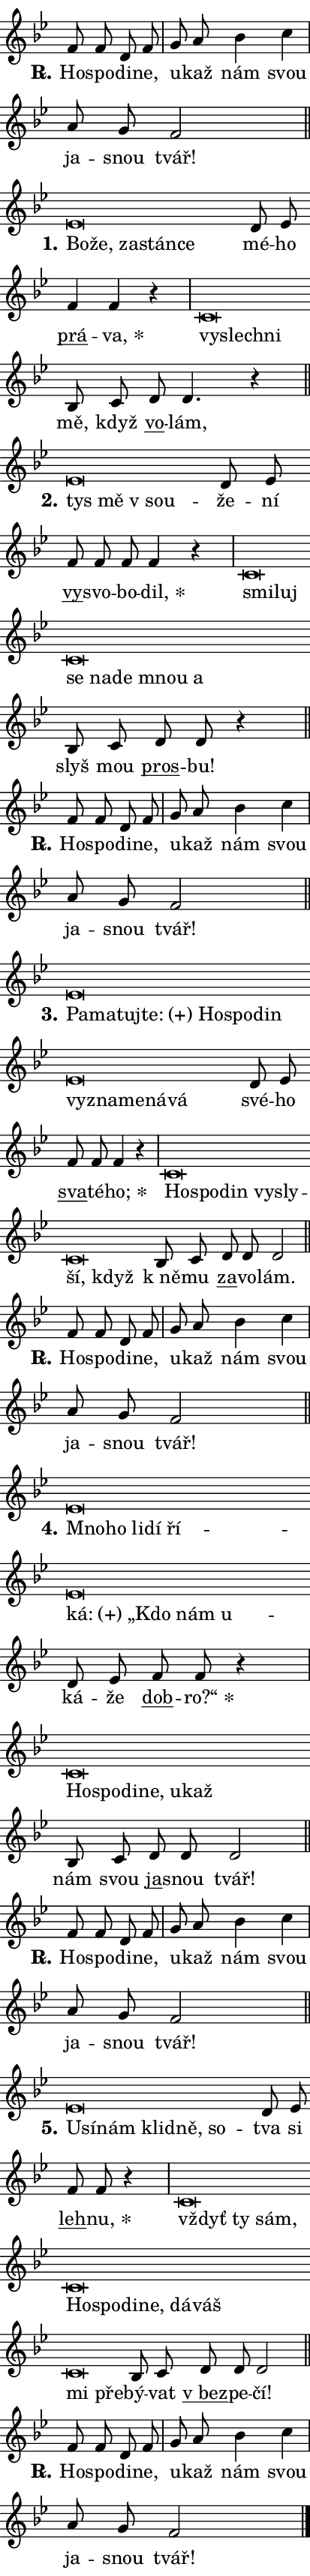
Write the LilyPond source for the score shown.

\version "2.24.0"
\header { tagline = "" }
\paper {
  indent = 0\cm
  top-margin = 0\cm
  right-margin = 0\cm
  bottom-margin = 0\cm
  left-margin = 0\cm
  paper-width = 7\cm
  page-breaking = #ly:one-page-breaking
  system-system-spacing.basic-distance = #11
  score-system-spacing.basic-distance = #11
  ragged-last = ##f
}


%% Author: Thomas Morley
%% https://lists.gnu.org/archive/html/lilypond-user/2020-05/msg00002.html
#(define (line-position grob)
"Returns position of @var[grob} in current system:
   @code{'start}, if at first time-step
   @code{'end}, if at last time-step
   @code{'middle} otherwise
"
  (let* ((col (ly:item-get-column grob))
         (ln (ly:grob-object col 'left-neighbor))
         (rn (ly:grob-object col 'right-neighbor))
         (col-to-check-left (if (ly:grob? ln) ln col))
         (col-to-check-right (if (ly:grob? rn) rn col))
         (break-dir-left
           (and
             (ly:grob-property col-to-check-left 'non-musical #f)
             (ly:item-break-dir col-to-check-left)))
         (break-dir-right
           (and
             (ly:grob-property col-to-check-right 'non-musical #f)
             (ly:item-break-dir col-to-check-right))))
        (cond ((eqv? 1 break-dir-left) 'start)
              ((eqv? -1 break-dir-right) 'end)
              (else 'middle))))

#(define (tranparent-at-line-position vctor)
  (lambda (grob)
  "Relying on @code{line-position} select the relevant enry from @var{vctor}.
Used to determine transparency,"
    (case (line-position grob)
      ((end) (not (vector-ref vctor 0)))
      ((middle) (not (vector-ref vctor 1)))
      ((start) (not (vector-ref vctor 2))))))

noteHeadBreakVisibility =
#(define-music-function (break-visibility)(vector?)
"Makes @code{NoteHead}s transparent relying on @var{break-visibility}"
#{
  \override NoteHead.transparent =
    #(tranparent-at-line-position break-visibility)
#})

#(define delete-ledgers-for-transparent-note-heads
  (lambda (grob)
    "Reads whether a @code{NoteHead} is transparent.
If so this @code{NoteHead} is removed from @code{'note-heads} from
@var{grob}, which is supposed to be @code{LedgerLineSpanner}.
As a result ledgers are not printed for this @code{NoteHead}"
    (let* ((nhds-array (ly:grob-object grob 'note-heads))
           (nhds-list
             (if (ly:grob-array? nhds-array)
                 (ly:grob-array->list nhds-array)
                 '()))
           ;; Relies on the transparent-property being done before
           ;; Staff.LedgerLineSpanner.after-line-breaking is executed.
           ;; This is fragile ...
           (to-keep
             (remove
               (lambda (nhd)
                 (ly:grob-property nhd 'transparent #f))
               nhds-list)))
      ;; TODO find a better method to iterate over grob-arrays, similiar
      ;; to filter/remove etc for lists
      ;; For now rebuilt from scratch
      (set! (ly:grob-object grob 'note-heads)  '())
      (for-each
        (lambda (nhd)
          (ly:pointer-group-interface::add-grob grob 'note-heads nhd))
        to-keep))))

hideNotes = {
  \noteHeadBreakVisibility #begin-of-line-visible
}
unHideNotes = {
  \noteHeadBreakVisibility #all-visible
}

% work-around for resetting accidentals
% https://lilypond.org/doc/v2.23/Documentation/notation/displaying-rhythms#unmetered-music
cadenzaMeasure = {
  \cadenzaOff
  \partial 1024 s1024
  \cadenzaOn
}

#(define-markup-command (accent layout props text) (markup?)
  "Underline accented syllable"
  (interpret-markup layout props
    #{\markup \override #'(offset . 4.3) \underline { #text }#}))

responsum = \markup \concat {
  "R" \hspace #-1.05 \path #0.1 #'((moveto 0 0.07) (lineto 0.9 0.8)) \hspace #0.05 "."
}

\layout {
    \context {
        \Staff
        \remove "Time_signature_engraver"
        \override LedgerLineSpanner.after-line-breaking = #delete-ledgers-for-transparent-note-heads
    }
    \context {
        \Voice {
            \override NoteHead.output-attributes = #'((class . "notehead"))
            \override Hairpin.height = #0.55
        }
    }
    \context {
        \Lyrics {
            \override StanzaNumber.output-attributes = #'((class . "stanzanumber"))
            \override LyricSpace.minimum-distance = #0.9
            \override LyricText.font-name = #"TeX Gyre Schola"
            \override LyricText.font-size = 1
            \override StanzaNumber.font-name = #"TeX Gyre Schola Bold"
            \override StanzaNumber.font-size = 1
        }
    }
}

% magnetic-lyrics.ily
%
%   written by
%     Jean Abou Samra <jean@abou-samra.fr>
%     Werner Lemberg <wl@gnu.org>
%
%   adapted by
%     Jiri Hon <jiri.hon@gmail.com>
%
% Version 2022-Apr-15

% https://www.mail-archive.com/lilypond-user@gnu.org/msg149350.html

#(define (Left_hyphen_pointer_engraver context)
   "Collect syllable-hyphen-syllable occurrences in lyrics and store
them in properties.  This engraver only looks to the left.  For
example, if the lyrics input is @code{foo -- bar}, it does the
following.

@itemize @bullet
@item
Set the @code{text} property of the @code{LyricHyphen} grob between
@q{foo} and @q{bar} to @code{foo}.

@item
Set the @code{left-hyphen} property of the @code{LyricText} grob with
text @q{foo} to the @code{LyricHyphen} grob between @q{foo} and
@q{bar}.
@end itemize

Use this auxiliary engraver in combination with the
@code{lyric-@/text::@/apply-@/magnetic-@/offset!} hook."
   (let ((hyphen #f)
         (text #f))
     (make-engraver
      (acknowledgers
       ((lyric-syllable-interface engraver grob source-engraver)
        (set! text grob)))
      (end-acknowledgers
       ((lyric-hyphen-interface engraver grob source-engraver)
        ;(when (not (grob::has-interface grob 'lyric-space-interface))
          (set! hyphen grob)));)
      ((stop-translation-timestep engraver)
       (when (and text hyphen)
         (ly:grob-set-object! text 'left-hyphen hyphen))
       (set! text #f)
       (set! hyphen #f)))))

#(define (lyric-text::apply-magnetic-offset! grob)
   "If the space between two syllables is less than the value in
property @code{LyricText@/.details@/.squash-threshold}, move the right
syllable to the left so that it gets concatenated with the left
syllable.

Use this function as a hook for
@code{LyricText@/.after-@/line-@/breaking} if the
@code{Left_@/hyphen_@/pointer_@/engraver} is active."
   (let ((hyphen (ly:grob-object grob 'left-hyphen #f)))
     (when hyphen
       (let ((left-text (ly:spanner-bound hyphen LEFT)))
         (when (grob::has-interface left-text 'lyric-syllable-interface)
           (let* ((common (ly:grob-common-refpoint grob left-text X))
                  (this-x-ext (ly:grob-extent grob common X))
                  (left-x-ext
                   (begin
                     ;; Trigger magnetism for left-text.
                     (ly:grob-property left-text 'after-line-breaking)
                     (ly:grob-extent left-text common X)))
                  ;; `delta` is the gap width between two syllables.
                  (delta (- (interval-start this-x-ext)
                            (interval-end left-x-ext)))
                  (details (ly:grob-property grob 'details))
                  (threshold (assoc-get 'squash-threshold details 0.2)))
             (when (< delta threshold)
               (let* (;; We have to manipulate the input text so that
                      ;; ligatures crossing syllable boundaries are not
                      ;; disabled.  For languages based on the Latin
                      ;; script this is essentially a beautification.
                      ;; However, for non-Western scripts it can be a
                      ;; necessity.
                      (lt (ly:grob-property left-text 'text))
                      (rt (ly:grob-property grob 'text))
                      (is-space (grob::has-interface hyphen 'lyric-space-interface))
                      (space (if is-space " " ""))
                      (space-markup (grob-interpret-markup grob " "))
                      (space-size (interval-length (ly:stencil-extent space-markup X)))
                      (extra-delta (if is-space space-size 0))
                      ;; Append new syllable.
                      (ltrt-space (if (and (string? lt) (string? rt))
                                (string-append lt space rt)
                                (make-concat-markup (list lt space rt))))
                      ;; Right-align `ltrt` to the right side.
                      (ltrt-space-markup (grob-interpret-markup
                               grob
                               (make-translate-markup
                                (cons (interval-length this-x-ext) 0)
                                (make-right-align-markup ltrt-space)))))
                 (begin
                   ;; Don't print `left-text`.
                   (ly:grob-set-property! left-text 'stencil #f)
                   ;; Set text and stencil (which holds all collected
                   ;; syllables so far) and shift it to the left.
                   (ly:grob-set-property! grob 'text ltrt-space)
                   (ly:grob-set-property! grob 'stencil ltrt-space-markup)
                   (ly:grob-translate-axis! grob (- (- delta extra-delta)) X))))))))))


#(define (lyric-hyphen::displace-bounds-first grob)
   ;; Make very sure this callback isn't triggered too early.
   (let ((left (ly:spanner-bound grob LEFT))
         (right (ly:spanner-bound grob RIGHT)))
     (ly:grob-property left 'after-line-breaking)
     (ly:grob-property right 'after-line-breaking)
     (ly:lyric-hyphen::print grob)))

squashThreshold = #0.4

\layout {
  \context {
    \Lyrics
    \consists #Left_hyphen_pointer_engraver
    \override LyricText.after-line-breaking =
      #lyric-text::apply-magnetic-offset!
    \override LyricHyphen.stencil = #lyric-hyphen::displace-bounds-first
    \override LyricText.details.squash-threshold = \squashThreshold
    \override LyricHyphen.minimum-distance = 0
    \override LyricHyphen.minimum-length = \squashThreshold
  }
}

squash = \override LyricText.details.squash-threshold = 9999
unSquash = \override LyricText.details.squash-threshold = \squashThreshold

left = \override LyricText.self-alignment-X = #LEFT
unLeft = \revert LyricText.self-alignment-X

starOffset = #(lambda (grob) 
                (let ((x_offset (ly:self-alignment-interface::aligned-on-x-parent grob)))
                  (if (= x_offset 0) 0 (+ x_offset 1.2))))

star = #(define-music-function (syllable)(string?)
"Append star separator at the end of a syllable"
#{
  \once \override LyricText.X-offset = #starOffset
  \lyricmode { \markup {
    #syllable
    \override #'((font-name . "TeX Gyre Schola Bold")) \hspace #0.2 \lower #0.65 \larger "*"
  } }
#})

starAccent = #(define-music-function (syllable)(string?)
"Append star separator at the end of a syllable and make accent"
#{
  \once \override LyricText.X-offset = #starOffset
  \lyricmode { \markup {
    \accent #syllable
    \override #'((font-name . "TeX Gyre Schola Bold")) \hspace #0.2 \lower #0.65 \larger "*"
  } }
#})

breath = #(define-music-function (syllable)(string?)
"Append breathing indicator at the end of a syllable"
#{
  \lyricmode { \markup { #syllable "+" } }
#})

optionalBreath = #(define-music-function (syllable)(string?)
"Append optional breathing indicator at the end of a syllable"
#{
  \lyricmode { \markup { #syllable "(+)" } }
#})


\score {
    <<
        \new Voice = "melody" { \cadenzaOn \key bes \major \relative { f'8 f d f \cadenzaMeasure \bar "|" g a bes4 c \cadenzaMeasure \bar "|" a8 g f2 \cadenzaMeasure \bar "||" \break } }
        \new Lyrics \lyricsto "melody" { \lyricmode { \set stanza = \responsum
Ho -- spo -- di -- ne, u -- kaž nám svou ja -- snou tvář! } }
    >>
    \layout {}
}

\score {
    <<
        \new Voice = "melody" { \cadenzaOn \key bes \major \relative { es'\breve*1/16 \hideNotes \breve*1/16 \bar "" \breve*1/16 \bar "" \breve*1/16 \breve*1/16 \bar "" \unHideNotes d8 es \bar "" f4 f4 r \cadenzaMeasure \bar "|" c\breve*1/16 \hideNotes \breve*1/16 \breve*1/16 \bar "" \unHideNotes bes8 c \bar "" d d4. r4 \cadenzaMeasure \bar "||" \break } }
        \new Lyrics \lyricsto "melody" { \lyricmode { \set stanza = "1."
\left Bo -- \squash že, za -- stán -- ce \unLeft \unSquash mé -- ho \markup \accent prá -- \star va, \left vy -- \squash slech -- ni \unLeft \unSquash mě, když \markup \accent vo -- lám, } }
    >>
    \layout {}
}

\score {
    <<
        \new Voice = "melody" { \cadenzaOn \key bes \major \relative { es'\breve*1/16 \hideNotes \breve*1/16 \breve*1/16 \bar "" \unHideNotes d8 es \bar "" f f f f4 r \cadenzaMeasure \bar "|" c\breve*1/16 \hideNotes \breve*1/16 \bar "" \breve*1/16 \bar "" \breve*1/16 \bar "" \breve*1/16 \bar "" \breve*1/16 \breve*1/16 \bar "" \unHideNotes bes8 c \bar "" d d r4 \cadenzaMeasure \bar "||" \break } }
        \new Lyrics \lyricsto "melody" { \lyricmode { \set stanza = "2."
\left tys \squash mě "v sou" -- \unLeft \unSquash že -- ní \markup \accent vy -- svo -- bo -- \star dil, \left smi -- \squash luj se na -- de mnou a \unLeft \unSquash slyš mou \markup \accent pros -- bu! } }
    >>
    \layout {}
}

\score {
    <<
        \new Voice = "melody" { \cadenzaOn \key bes \major \relative { f'8 f d f \cadenzaMeasure \bar "|" g a bes4 c \cadenzaMeasure \bar "|" a8 g f2 \cadenzaMeasure \bar "||" \break } }
        \new Lyrics \lyricsto "melody" { \lyricmode { \set stanza = \responsum
Ho -- spo -- di -- ne, u -- kaž nám svou ja -- snou tvář! } }
    >>
    \layout {}
}

\score {
    <<
        \new Voice = "melody" { \cadenzaOn \key bes \major \relative { es'\breve*1/16 \hideNotes \breve*1/16 \bar "" \breve*1/16 \bar "" \breve*1/16 \bar "" \breve*1/16 \bar "" \breve*1/16 \bar "" \breve*1/16 \bar "" \breve*1/16 \bar "" \breve*1/16 \bar "" \breve*1/16 \bar "" \breve*1/16 \breve*1/16 \bar "" \unHideNotes d8 es \bar "" f f f4 r \cadenzaMeasure \bar "|" c\breve*1/16 \hideNotes \breve*1/16 \bar "" \breve*1/16 \bar "" \breve*1/16 \bar "" \breve*1/16 \bar "" \breve*1/16 \breve*1/16 \bar "" \unHideNotes bes8 c \bar "" d d d2 \cadenzaMeasure \bar "||" \break } }
        \new Lyrics \lyricsto "melody" { \lyricmode { \set stanza = "3."
\left Pa -- \squash ma -- tuj -- \optionalBreath te: Ho -- spo -- din vy -- zna -- me -- ná -- vá \unLeft \unSquash své -- ho \markup \accent sva -- té -- \star ho; \left Ho -- \squash spo -- din vy -- sly -- ší, když \unLeft \unSquash "k ně" -- mu \markup \accent za -- vo -- lám. } }
    >>
    \layout {}
}

\score {
    <<
        \new Voice = "melody" { \cadenzaOn \key bes \major \relative { f'8 f d f \cadenzaMeasure \bar "|" g a bes4 c \cadenzaMeasure \bar "|" a8 g f2 \cadenzaMeasure \bar "||" \break } }
        \new Lyrics \lyricsto "melody" { \lyricmode { \set stanza = \responsum
Ho -- spo -- di -- ne, u -- kaž nám svou ja -- snou tvář! } }
    >>
    \layout {}
}

\score {
    <<
        \new Voice = "melody" { \cadenzaOn \key bes \major \relative { es'\breve*1/16 \hideNotes \breve*1/16 \bar "" \breve*1/16 \bar "" \breve*1/16 \bar "" \breve*1/16 \bar "" \breve*1/16 \bar "" \breve*1/16 \bar "" \breve*1/16 \breve*1/16 \bar "" \unHideNotes d8 es \bar "" f f r4 \cadenzaMeasure \bar "|" c\breve*1/16 \hideNotes \breve*1/16 \bar "" \breve*1/16 \bar "" \breve*1/16 \bar "" \breve*1/16 \breve*1/16 \bar "" \unHideNotes bes8 c \bar "" d d d2 \cadenzaMeasure \bar "||" \break } }
        \new Lyrics \lyricsto "melody" { \lyricmode { \set stanza = "4."
\left Mno -- \squash ho li -- dí ří -- \optionalBreath ká: „Kdo nám u -- \unLeft \unSquash ká -- že \markup \accent dob -- \star ro?“ \left Ho -- \squash spo -- di -- ne, u -- kaž \unLeft \unSquash nám svou \markup \accent ja -- snou tvář! } }
    >>
    \layout {}
}

\score {
    <<
        \new Voice = "melody" { \cadenzaOn \key bes \major \relative { f'8 f d f \cadenzaMeasure \bar "|" g a bes4 c \cadenzaMeasure \bar "|" a8 g f2 \cadenzaMeasure \bar "||" \break } }
        \new Lyrics \lyricsto "melody" { \lyricmode { \set stanza = \responsum
Ho -- spo -- di -- ne, u -- kaž nám svou ja -- snou tvář! } }
    >>
    \layout {}
}

\score {
    <<
        \new Voice = "melody" { \cadenzaOn \key bes \major \relative { es'\breve*1/16 \hideNotes \breve*1/16 \bar "" \breve*1/16 \bar "" \breve*1/16 \bar "" \breve*1/16 \breve*1/16 \bar "" \unHideNotes d8 es \bar "" f f r4 \cadenzaMeasure \bar "|" c\breve*1/16 \hideNotes \breve*1/16 \bar "" \breve*1/16 \bar "" \breve*1/16 \bar "" \breve*1/16 \bar "" \breve*1/16 \bar "" \breve*1/16 \bar "" \breve*1/16 \bar "" \breve*1/16 \bar "" \breve*1/16 \breve*1/16 \bar "" \unHideNotes bes8 c \bar "" d d d2 \cadenzaMeasure \bar "||" \break } }
        \new Lyrics \lyricsto "melody" { \lyricmode { \set stanza = "5."
\left U -- \squash sí -- nám klid -- ně, so -- \unLeft \unSquash tva si \markup \accent leh -- \star nu, \left vždyť \squash ty sám, Ho -- spo -- di -- ne, dá -- váš mi pře -- \unLeft \unSquash bý -- vat \markup \accent "v bez" -- pe -- čí! } }
    >>
    \layout {}
}

\score {
    <<
        \new Voice = "melody" { \cadenzaOn \key bes \major \relative { f'8 f d f \cadenzaMeasure \bar "|" g a bes4 c \cadenzaMeasure \bar "|" a8 g f2 \cadenzaMeasure \bar "||" \break } \bar "|." }
        \new Lyrics \lyricsto "melody" { \lyricmode { \set stanza = \responsum
Ho -- spo -- di -- ne, u -- kaž nám svou ja -- snou tvář! } }
    >>
    \layout {}
}
